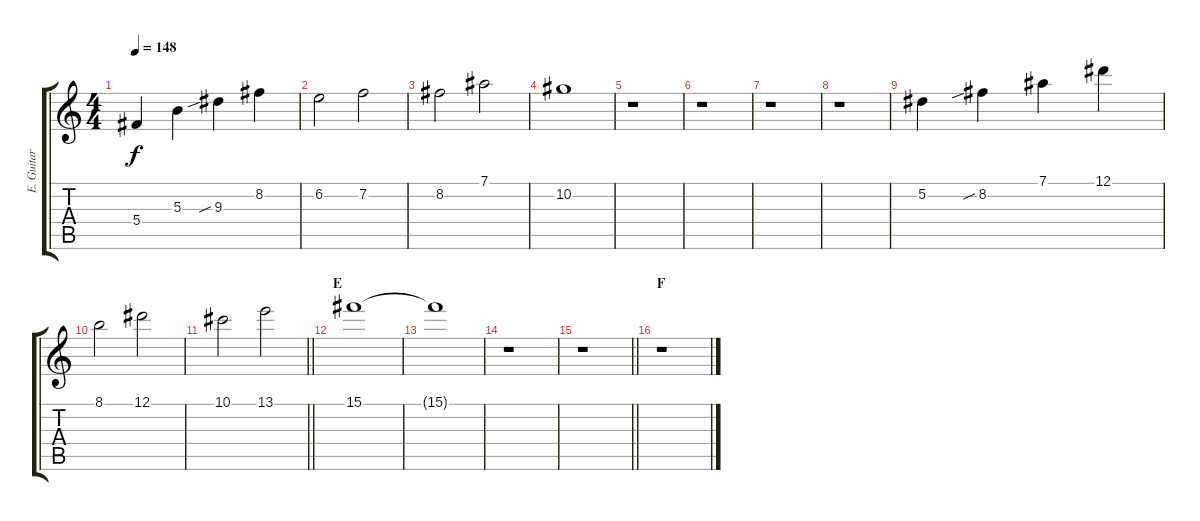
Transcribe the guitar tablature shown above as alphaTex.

\track ("E. Guitar VI" "E. Guitar ") {instrument overdrivenguitar}
\staff {score tabs}
\tuning (Eb4 Bb3 Gb3 Db3 Ab2 Eb2) {hide}
\ts (4 4)
\tempo 148
\clef g2
\ks c
5.4.4{dy f} 5.3.4 9.3{sib}.4 8.2.4 |
6.2.2 7.2.2 |
8.2.2 7.1.2 |
10.2.1 |
r.1 |
r.1 |
r.1 |
r.1 |
5.2.4 8.2{sib}.4 7.1.4 12.1.4 |
8.1.2 12.1.2 |
\barLineRight lightlight
10.1.2 13.1.2 |
\section ("" "E")
15.1.1 |
15.1{t}.1 |
r.1 |
\barLineRight lightlight
r.1 |
\section ("" "F")
r.1
